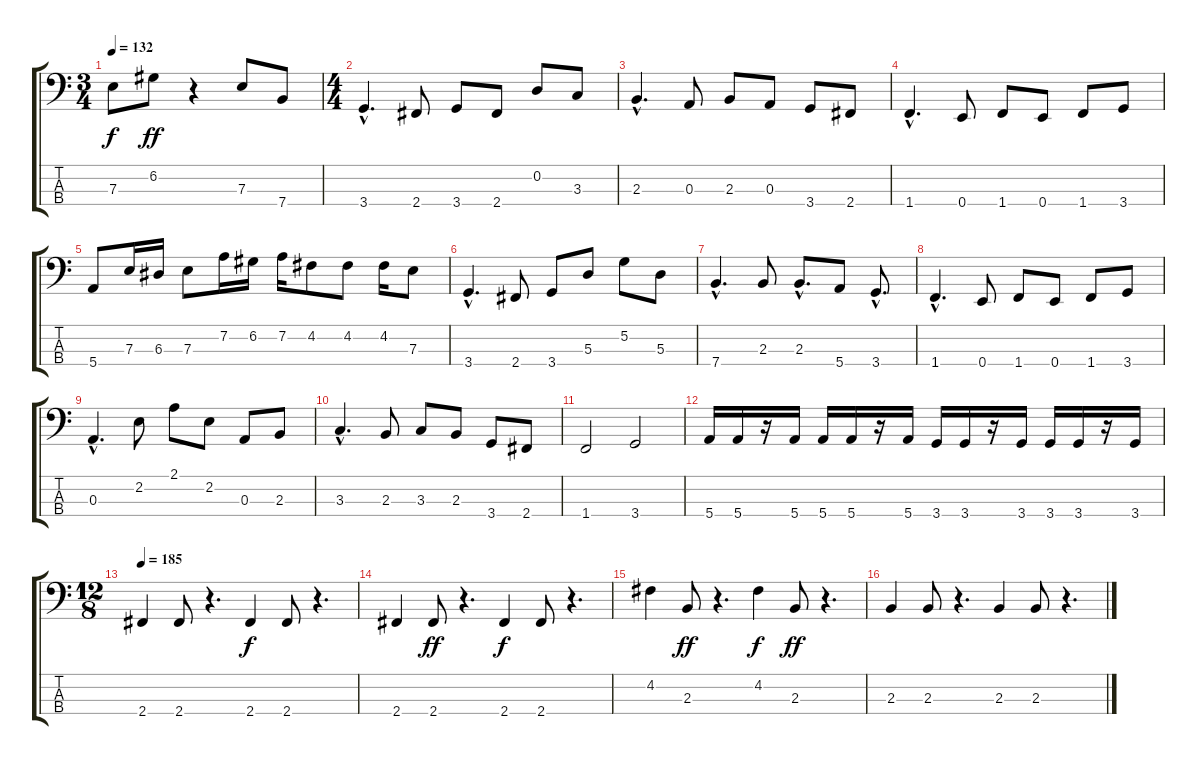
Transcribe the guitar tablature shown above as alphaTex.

\track "" {instrument electricbasspick}
\staff {score tabs}
\tuning (G2 D2 A1 E1) {hide}
\ts (3 4)
\tempo 132
\clef f4
\ks c
7.3{t}.8{dy f} 6.2.8{dy ff} r.4 7.3.8 7.4.8 |
\ts (4 4)
3.4{hac}.4{d} 2.4.8 3.4.8 2.4.8 0.2.8 3.3.8 |
2.3{hac}.4{d} 0.3.8 2.3.8 0.3.8 3.4.8 2.4.8 |
1.4{hac}.4{d} 0.4.8 1.4.8 0.4.8 1.4.8 3.4.8 |
5.4.8 7.3.16 6.3.16 7.3.8 7.2.16 6.2.16 7.2.16 4.2.8 4.2.8 4.2.16 7.3.8 |
3.4{hac}.4{d} 2.4.8 3.4.8 5.3.8 5.2.8 5.3.8 |
7.4{hac}.4{d} 2.3.8 2.3{hac}.8{d} 5.4.8 3.4{hac}.8{d} |
1.4{hac}.4{d} 0.4.8 1.4.8 0.4.8 1.4.8 3.4.8 |
0.3{hac}.4{d} 2.2.8 2.1.8 2.2.8 0.3.8 2.3.8 |
3.3{hac}.4{d} 2.3.8 3.3.8 2.3.8 3.4.8 2.4.8 |
1.4.2 3.4.2 |
5.4.16 5.4.16 r.16 5.4.16 5.4.16 5.4.16 r.16 5.4.16 3.4.16 3.4.16 r.16 3.4.16 3.4.16 3.4.16 r.16 3.4.16 |
\ts (12 8)
\tempo 185
2.4.4 2.4.8 r.4{d} 2.4.4{dy f} 2.4.8 r.4{d} |
2.4.4 2.4.8{dy ff} r.4{d} 2.4.4{dy f} 2.4.8 r.4{d} |
4.2.4 2.3.8{dy ff} r.4{d} 4.2.4{dy f} 2.3.8{dy ff} r.4{d} |
2.3.4 2.3.8 r.4{d} 2.3.4 2.3.8 r.4{d}
